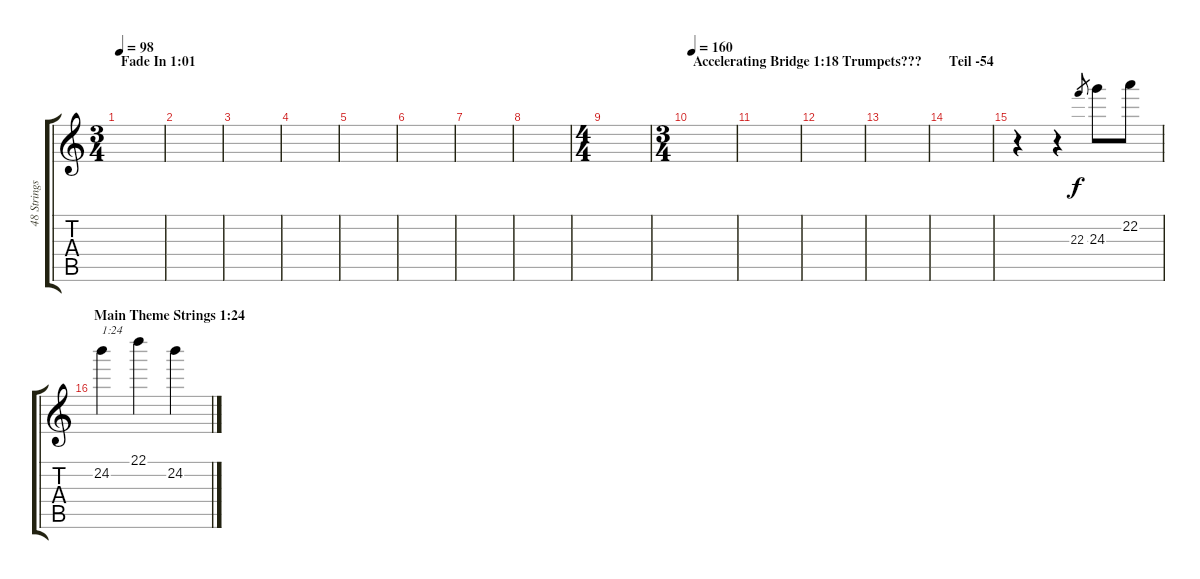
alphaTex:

\track ("48 Strings / 24 Bass=Acoustic Guitar" "48 Strings") {instrument acousticguitarnylon}
\staff {score tabs}
\tuning (E4 B3 G3 D3 A2 E2) {hide}
\ts (3 4)
\section ("" "Fade In 1:01")
\tempo 98
\clef g2
\ks c
|
|
|
|
|
|
|
|
\ts (4 4)
|
\ts (3 4)
\section ("" "Accelerating Bridge 1:18 Trumpets???")
\tempo 160
|
|
|
|
\section ("" "Teil -54")
|
r.4{volume 15 instrument stringensemble1} r.4 22.3.8{gr} 24.3.8 22.2.8 |
\section ("" "Main Theme Strings 1:24")
24.2.4{txt "1:24"} 22.1.4 24.2.4
